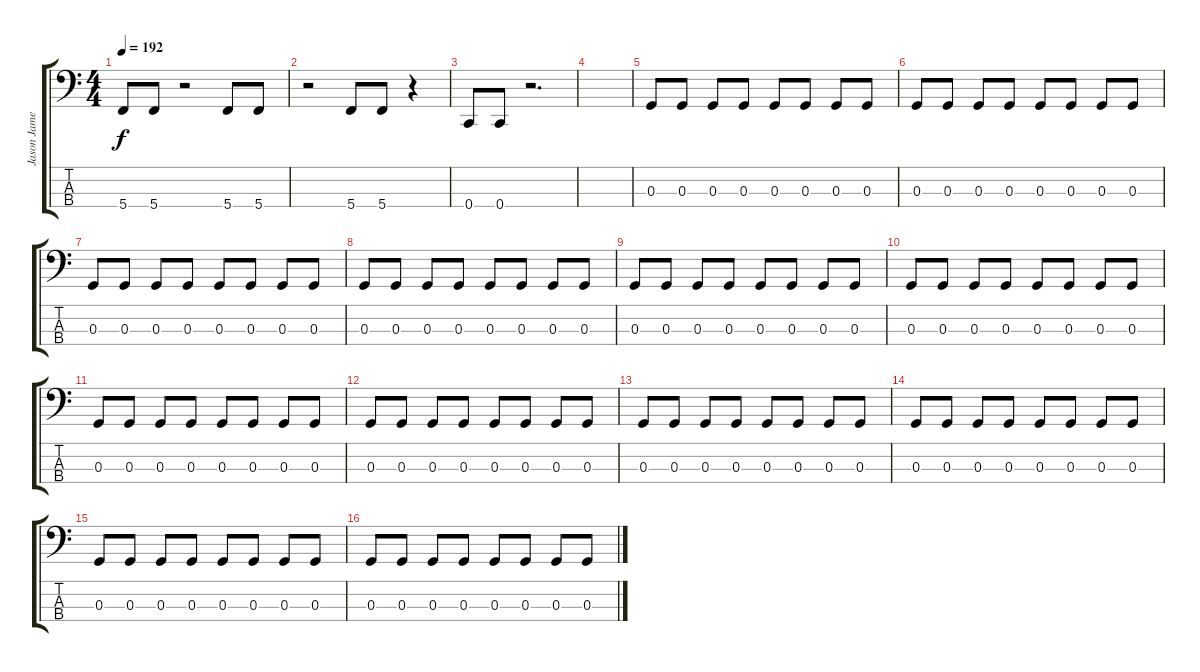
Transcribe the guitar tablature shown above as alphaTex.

\track ("Jason James" "Jason Jame") {instrument electricbassfinger}
\staff {score tabs}
\tuning (F2 C2 G1 C1) {hide}
\ts (4 4)
\tempo 192
\clef f4
\ks c
5.4.8{dy f} 5.4.8 r.2 5.4.8 5.4.8 |
r.2 5.4.8 5.4.8 r.4 |
0.4.8 0.4.8 r.2{d} |
|
0.3.8 0.3.8 0.3.8 0.3.8 0.3.8 0.3.8 0.3.8 0.3.8 |
0.3.8 0.3.8 0.3.8 0.3.8 0.3.8 0.3.8 0.3.8 0.3.8 |
0.3.8 0.3.8 0.3.8 0.3.8 0.3.8 0.3.8 0.3.8 0.3.8 |
0.3.8 0.3.8 0.3.8 0.3.8 0.3.8 0.3.8 0.3.8 0.3.8 |
0.3.8 0.3.8 0.3.8 0.3.8 0.3.8 0.3.8 0.3.8 0.3.8 |
0.3.8 0.3.8 0.3.8 0.3.8 0.3.8 0.3.8 0.3.8 0.3.8 |
0.3.8 0.3.8 0.3.8 0.3.8 0.3.8 0.3.8 0.3.8 0.3.8 |
0.3.8 0.3.8 0.3.8 0.3.8 0.3.8 0.3.8 0.3.8 0.3.8 |
0.3.8 0.3.8 0.3.8 0.3.8 0.3.8 0.3.8 0.3.8 0.3.8 |
0.3.8 0.3.8 0.3.8 0.3.8 0.3.8 0.3.8 0.3.8 0.3.8 |
0.3.8 0.3.8 0.3.8 0.3.8 0.3.8 0.3.8 0.3.8 0.3.8 |
0.3.8 0.3.8 0.3.8 0.3.8 0.3.8 0.3.8 0.3.8 0.3.8
